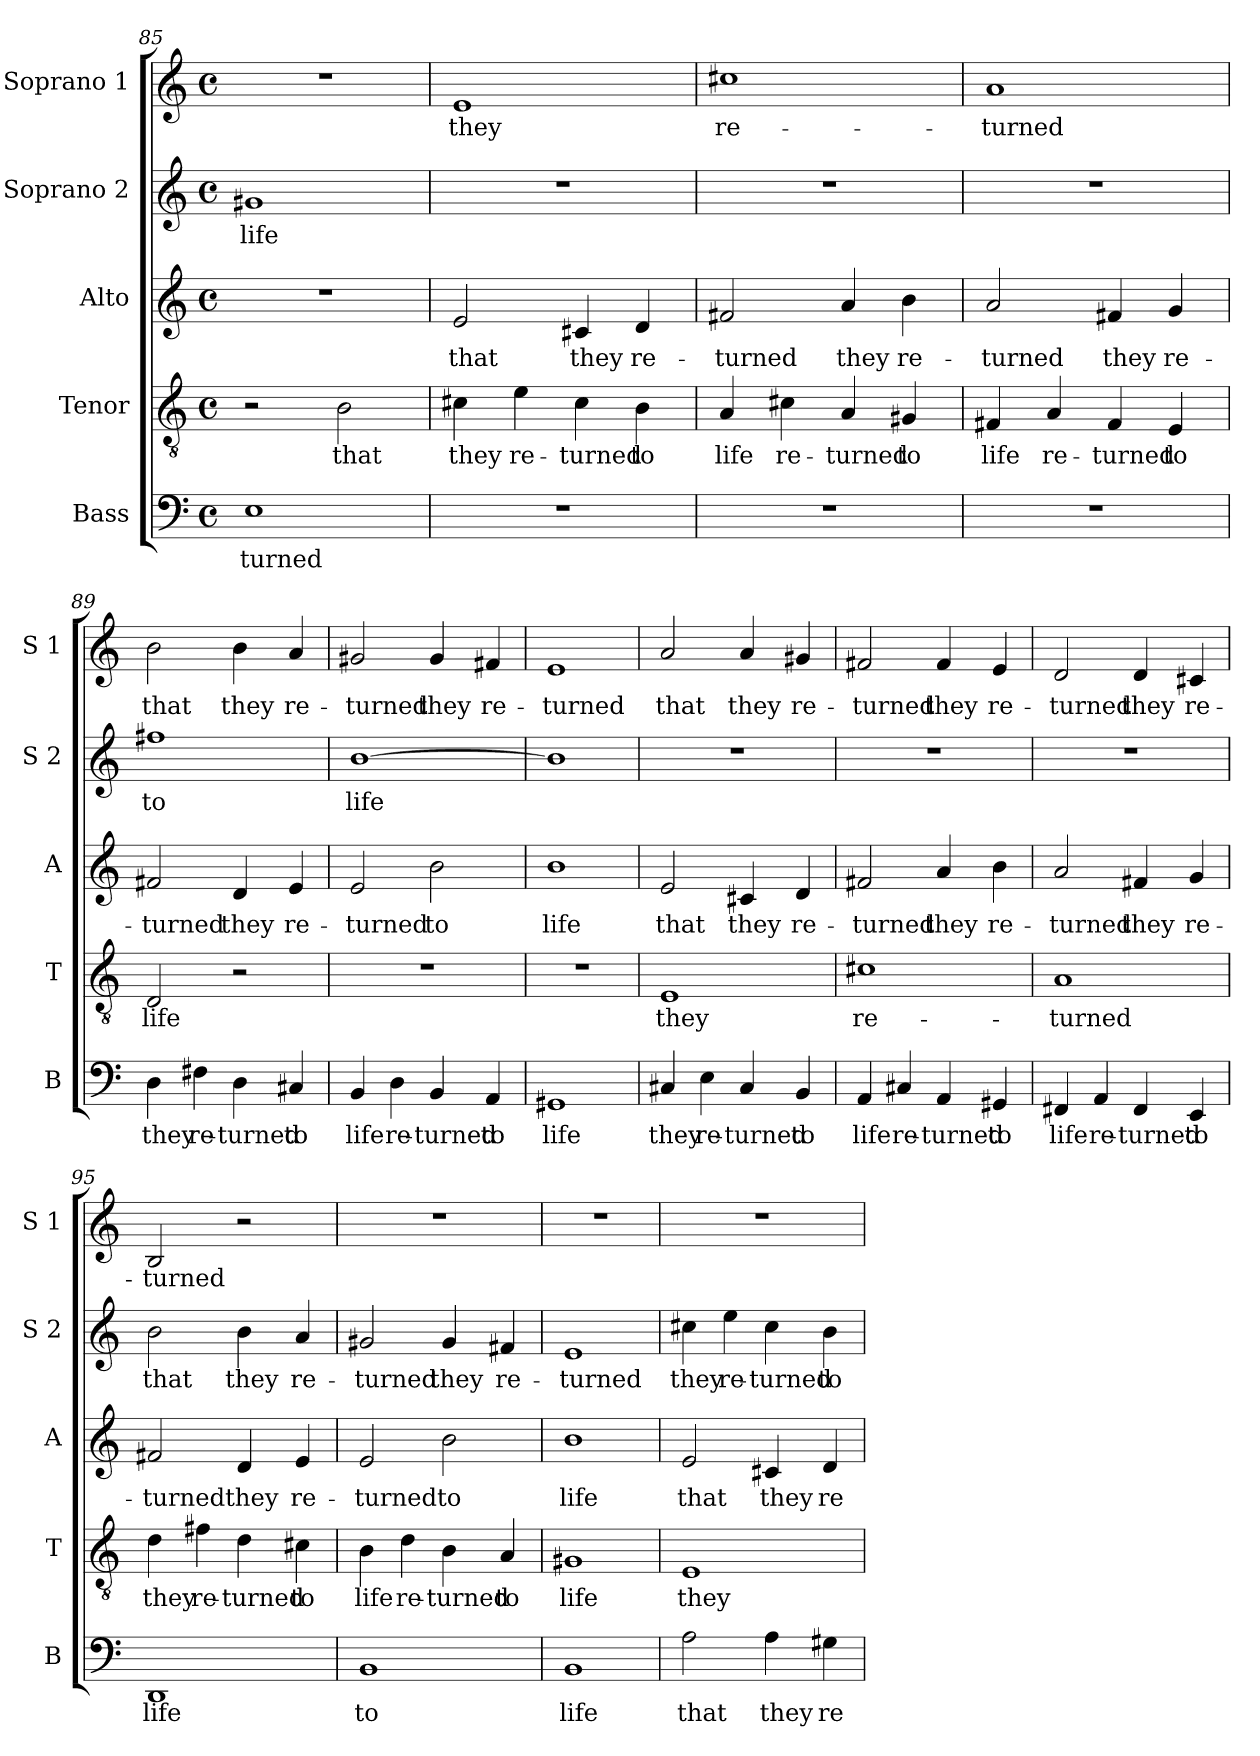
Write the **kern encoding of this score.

**kern	**text	**kern	**text	**kern	**text	**kern	**text	**kern	**text
*part5	*part5	*part4	*part4	*part3	*part3	*part2	*part2	*part1	*part1
*staff5	*staff5	*staff4	*staff4	*staff3	*staff3	*staff2	*staff2	*staff1	*staff1
*I"Bass	*	*I"Tenor	*	*I"Alto	*	*I"Soprano 2	*	*I"Soprano 1	*
*I'B	*	*I'T	*	*I'A	*	*I'S 2	*	*I'S 1	*
*clefF4	*	*clefGv2	*	*clefG2	*	*clefG2	*	*clefG2	*
*k[]	*	*k[]	*	*k[]	*	*k[]	*	*k[]	*
*C:	*	*C:	*	*C:	*	*C:	*	*C:	*
*M4/4	*	*M4/4	*	*M4/4	*	*M4/4	*	*M4/4	*
*met(c)	*	*met(c)	*	*met(c)	*	*met(c)	*	*met(c)	*
=85	=85	=85	=85	=85	=85	=85	=85	=85	=85
!	!LO:LY:b	!	!	!	!	!	!LO:LY:b	!	!
1E	-turned	2r	.	1r	.	1g#X	life	1r	.
!	!	!	!LO:LY:b	!	!	!	!	!	!
.	.	2B\	that	.	.	.	.	.	.
=86	=86	=86	=86	=86	=86	=86	=86	=86	=86
!	!	!	!LO:LY:b	!	!LO:LY:b	!	!	!	!LO:LY:b
1r	.	4c#X\	they	2e/	that	1r	.	1e	they
!	!	!	!LO:LY:b	!	!	!	!	!	!
.	.	4e\	re-	.	.	.	.	.	.
!	!	!	!LO:LY:b	!	!LO:LY:b	!	!	!	!
.	.	4c#\	-turned	4c#X/	they	.	.	.	.
!	!	!	!LO:LY:b	!	!LO:LY:b	!	!	!	!
.	.	4B\	to	4d/	re-	.	.	.	.
=87	=87	=87	=87	=87	=87	=87	=87	=87	=87
!	!	!	!LO:LY:b	!	!LO:LY:b	!	!	!	!LO:LY:b
1r	.	4A/	life	2f#X/	-turned	1r	.	1cc#X	re-
!	!	!	!LO:LY:b	!	!	!	!	!	!
.	.	4c#X\	re-	.	.	.	.	.	.
!	!	!	!LO:LY:b	!	!LO:LY:b	!	!	!	!
.	.	4A/	-turned	4a/	they	.	.	.	.
!	!	!	!LO:LY:b	!	!LO:LY:b	!	!	!	!
.	.	4G#X/	to	4b\	re-	.	.	.	.
!!LO:LB:g=z
=88	=88	=88	=88	=88	=88	=88	=88	=88	=88
!	!	!	!LO:LY:b	!	!LO:LY:b	!	!	!	!LO:LY:b
1r	.	4F#X/	life	2a/	-turned	1r	.	1a	-turned
!	!	!	!LO:LY:b	!	!	!	!	!	!
.	.	4A/	re-	.	.	.	.	.	.
!	!	!	!LO:LY:b	!	!LO:LY:b	!	!	!	!
.	.	4F#/	-turned	4f#X/	they	.	.	.	.
!	!	!	!LO:LY:b	!	!LO:LY:b	!	!	!	!
.	.	4E/	to	4g/	re-	.	.	.	.
=89	=89	=89	=89	=89	=89	=89	=89	=89	=89
!	!LO:LY:b	!	!LO:LY:b	!	!LO:LY:b	!	!LO:LY:b	!	!LO:LY:b
4D\	they	2D/	life	2f#X/	-turned	1ff#X	to	2b\	that
!	!LO:LY:b	!	!	!	!	!	!	!	!
4F#X\	re-	.	.	.	.	.	.	.	.
!	!LO:LY:b	!	!	!	!LO:LY:b	!	!	!	!LO:LY:b
4D\	-turned	2r	.	4d/	they	.	.	4b\	they
!	!LO:LY:b	!	!	!	!LO:LY:b	!	!	!	!LO:LY:b
4C#X/	to	.	.	4e/	re-	.	.	4a/	re-
=90	=90	=90	=90	=90	=90	=90	=90	=90	=90
!	!LO:LY:b	!	!	!	!LO:LY:b	!	!LO:LY:b	!	!LO:LY:b
4BB/	life	1r	.	2e/	-turned	[1b	life	2g#X/	-turned
!	!LO:LY:b	!	!	!	!	!	!	!	!
4D\	re-	.	.	.	.	.	.	.	.
!	!LO:LY:b	!	!	!	!LO:LY:b	!	!	!	!LO:LY:b
4BB/	-turned	.	.	2b\	to	.	.	4g#/	they
!	!LO:LY:b	!	!	!	!	!	!	!	!LO:LY:b
4AA/	to	.	.	.	.	.	.	4f#X/	re-
=91	=91	=91	=91	=91	=91	=91	=91	=91	=91
!	!LO:LY:b	!	!	!	!LO:LY:b	!	!	!	!LO:LY:b
1GG#X	life	1r	.	1b	life	1b]	.	1e	-turned
=92	=92	=92	=92	=92	=92	=92	=92	=92	=92
!	!LO:LY:b	!	!LO:LY:b	!	!LO:LY:b	!	!	!	!LO:LY:b
4C#X/	they	1E	they	2e/	that	1r	.	2a/	that
!	!LO:LY:b	!	!	!	!	!	!	!	!
4E\	re-	.	.	.	.	.	.	.	.
!	!LO:LY:b	!	!	!	!LO:LY:b	!	!	!	!LO:LY:b
4C#/	-turned	.	.	4c#X/	they	.	.	4a/	they
!	!LO:LY:b	!	!	!	!LO:LY:b	!	!	!	!LO:LY:b
4BB/	to	.	.	4d/	re-	.	.	4g#X/	re-
=93	=93	=93	=93	=93	=93	=93	=93	=93	=93
!	!LO:LY:b	!	!LO:LY:b	!	!LO:LY:b	!	!	!	!LO:LY:b
4AA/	life	1c#X	re-	2f#X/	-turned	1r	.	2f#X/	-turned
!	!LO:LY:b	!	!	!	!	!	!	!	!
4C#X/	re-	.	.	.	.	.	.	.	.
!	!LO:LY:b	!	!	!	!LO:LY:b	!	!	!	!LO:LY:b
4AA/	-turned	.	.	4a/	they	.	.	4f#/	they
!	!LO:LY:b	!	!	!	!LO:LY:b	!	!	!	!LO:LY:b
4GG#X/	to	.	.	4b\	re-	.	.	4e/	re-
!!LO:LB:g=z
=94	=94	=94	=94	=94	=94	=94	=94	=94	=94
!	!LO:LY:b	!	!LO:LY:b	!	!LO:LY:b	!	!	!	!LO:LY:b
4FF#X/	life	1A	-turned	2a/	-turned	1r	.	2d/	-turned
!	!LO:LY:b	!	!	!	!	!	!	!	!
4AA/	re-	.	.	.	.	.	.	.	.
!	!LO:LY:b	!	!	!	!LO:LY:b	!	!	!	!LO:LY:b
4FF#/	-turned	.	.	4f#X/	they	.	.	4d/	they
!	!LO:LY:b	!	!	!	!LO:LY:b	!	!	!	!LO:LY:b
4EE/	to	.	.	4g/	re-	.	.	4c#X/	re-
=95	=95	=95	=95	=95	=95	=95	=95	=95	=95
!	!LO:LY:b	!	!LO:LY:b	!	!LO:LY:b	!	!LO:LY:b	!	!LO:LY:b
1DD	life	4d\	they	2f#X/	-turned	2b\	that	2B/	-turned
!	!	!	!LO:LY:b	!	!	!	!	!	!
.	.	4f#X\	re-	.	.	.	.	.	.
!	!	!	!LO:LY:b	!	!LO:LY:b	!	!LO:LY:b	!	!
.	.	4d\	-turned	4d/	they	4b\	they	2r	.
!	!	!	!LO:LY:b	!	!LO:LY:b	!	!LO:LY:b	!	!
.	.	4c#X\	to	4e/	re-	4a/	re-	.	.
=96	=96	=96	=96	=96	=96	=96	=96	=96	=96
!	!LO:LY:b	!	!LO:LY:b	!	!LO:LY:b	!	!LO:LY:b	!	!
1BB	to	4B\	life	2e/	-turned	2g#X/	-turned	1r	.
!	!	!	!LO:LY:b	!	!	!	!	!	!
.	.	4d\	re-	.	.	.	.	.	.
!	!	!	!LO:LY:b	!	!LO:LY:b	!	!LO:LY:b	!	!
.	.	4B\	-turned	2b\	to	4g#/	they	.	.
!	!	!	!LO:LY:b	!	!	!	!LO:LY:b	!	!
.	.	4A/	to	.	.	4f#X/	re-	.	.
=97	=97	=97	=97	=97	=97	=97	=97	=97	=97
!	!LO:LY:b	!	!LO:LY:b	!	!LO:LY:b	!	!LO:LY:b	!	!
1BB	life	1G#X	life	1b	life	1e	-turned	1r	.
=98	=98	=98	=98	=98	=98	=98	=98	=98	=98
!	!LO:LY:b	!	!LO:LY:b	!	!LO:LY:b	!	!LO:LY:b	!	!
2A\	that	1E	they	2e/	that	4cc#X\	they	1r	.
!	!	!	!	!	!	!	!LO:LY:b	!	!
.	.	.	.	.	.	4ee\	re-	.	.
!	!LO:LY:b	!	!	!	!LO:LY:b	!	!LO:LY:b	!	!
4A\	they	.	.	4c#X/	they	4cc#\	-turned	.	.
!	!LO:LY:b	!	!	!	!LO:LY:b	!	!LO:LY:b	!	!
4G#X\	re-	.	.	4d/	re-	4b\	to	.	.
=	=	=	=	=	=	=	=	=	=
*-	*-	*-	*-	*-	*-	*-	*-	*-	*-
